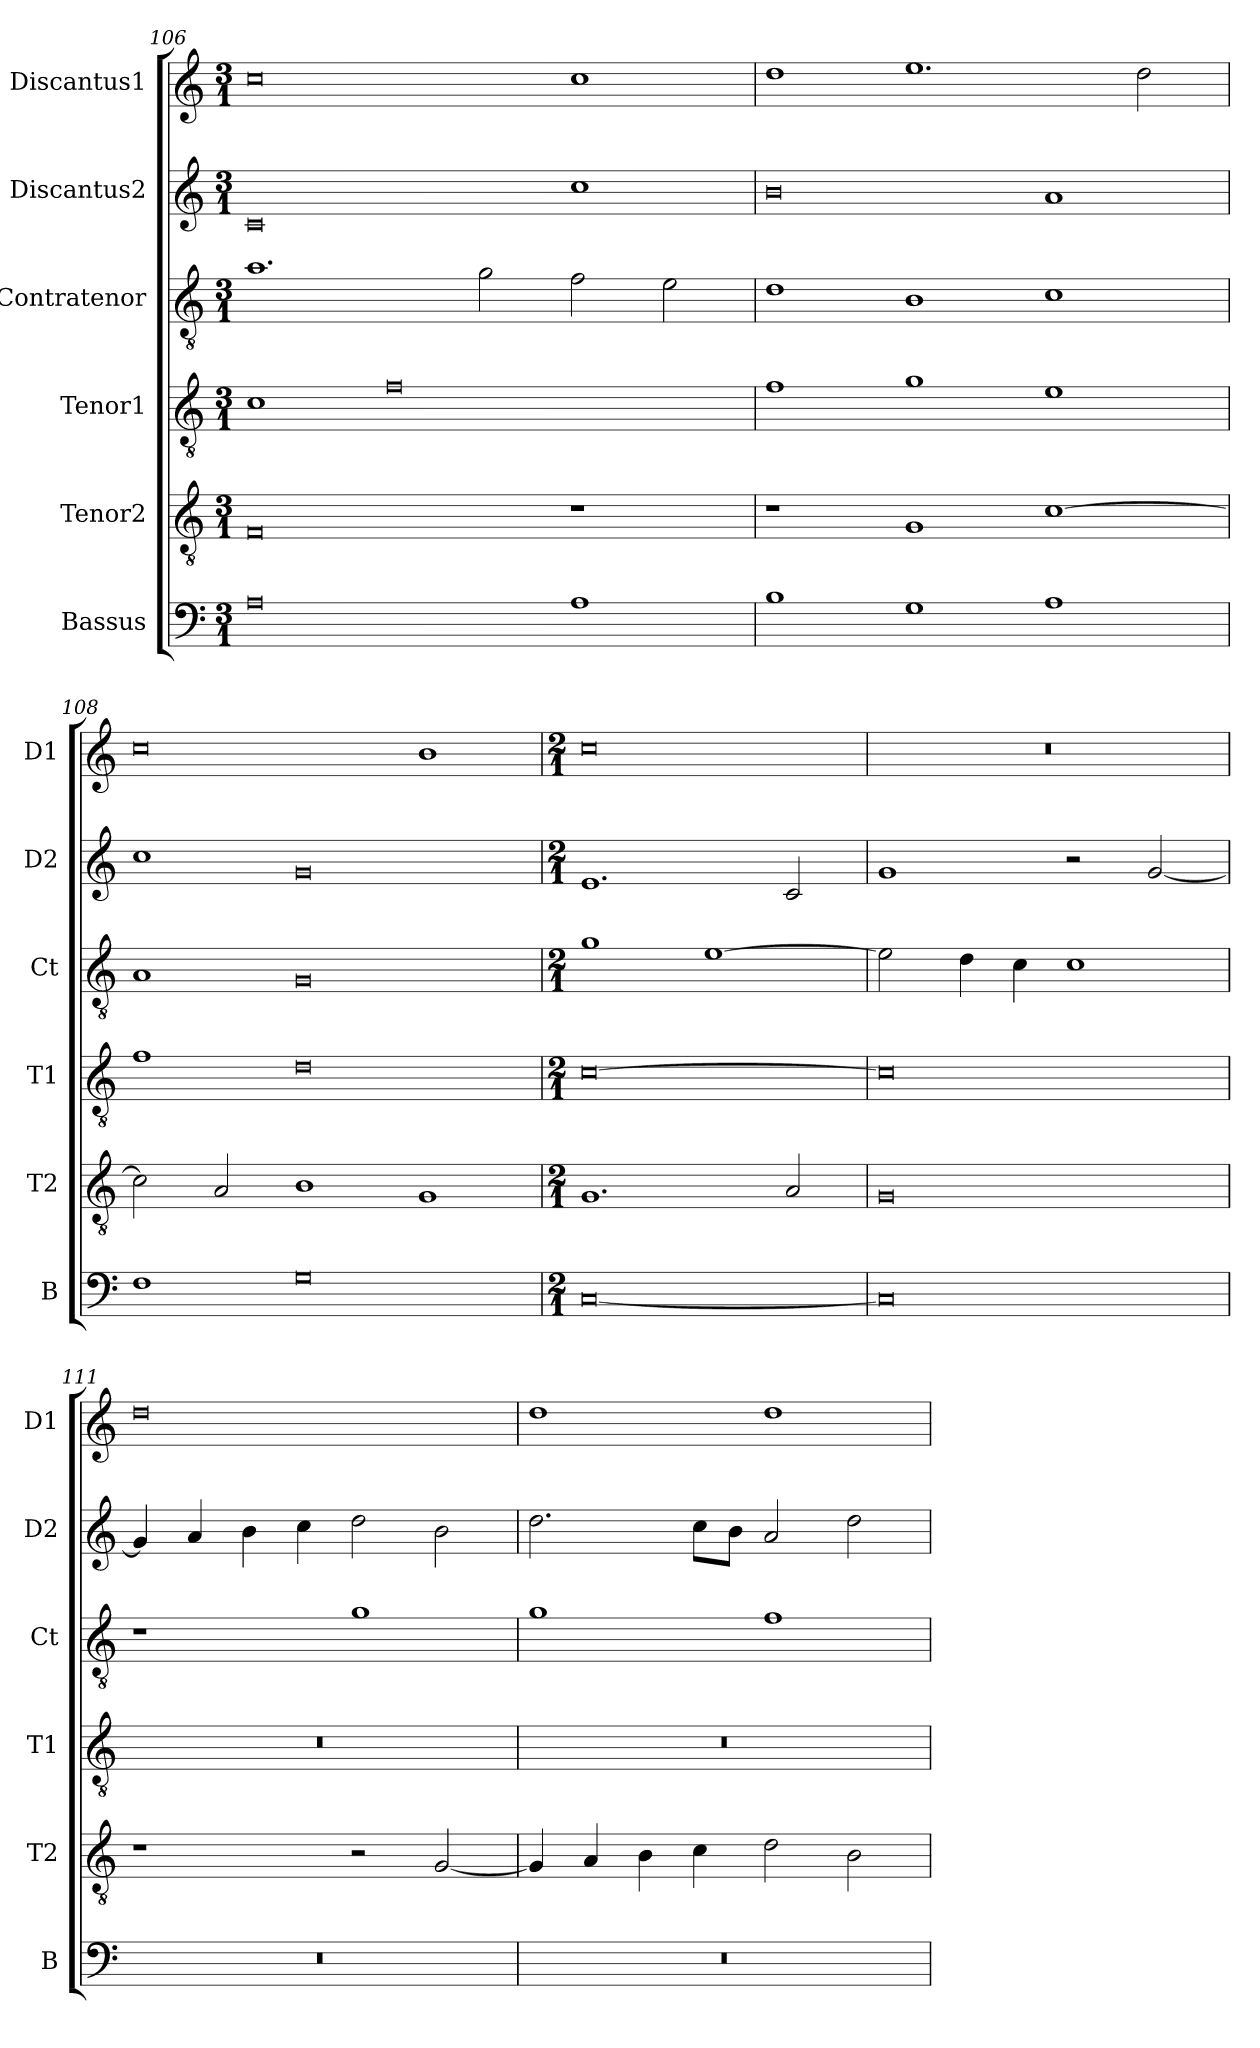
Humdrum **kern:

**kern	**kern	**kern	**kern	**kern	**kern
*part6	*part5	*part4	*part3	*part2	*part1
*staff6	*staff5	*staff4	*staff3	*staff2	*staff1
*I"Bassus	*I"Tenor2	*I"Tenor1	*I"Contratenor	*I"Discantus2	*I"Discantus1
*I'B	*I'T2	*I'T1	*I'Ct	*I'D2	*I'D1
*clefF4	*clefGv2	*clefGv2	*clefGv2	*clefG2	*clefG2
*k[]	*k[]	*k[]	*k[]	*k[]	*k[]
*M3/1	*M3/1	*M3/1	*M3/1	*M3/1	*M3/1
=106	=106	=106	=106	=106	=106
0A	0F	1c	1.a	0c	0cc
.	.	0f	.	.	.
.	.	.	2g\	.	.
1A	1r	.	2f\	1cc	1cc
.	.	.	2e\	.	.
=107	=107	=107	=107	=107	=107
1B	1r	1f	1d	0b	1dd
1G	1G	1g	1B	.	1.ee
1A	[1c	1e	1c	1a	.
.	.	.	.	.	2dd\
=108	=108	=108	=108	=108	=108
1F	2c\]	1f	1A	1cc	0cc
.	2A/	.	.	.	.
0G	1B	0d	0G	0g	.
.	1G	.	.	.	1b
=109	=109	=109	=109	=109	=109
*M2/1	*M2/1	*M2/1	*M2/1	*M2/1	*M2/1
[0C	1.G	[0c	1g	1.e	0cc
.	.	.	[1e	.	.
.	2A/	.	.	2c/	.
=110	=110	=110	=110	=110	=110
0C]	0G	0c]	2e\]	1g	0r
.	.	.	4d\	.	.
.	.	.	4c\	.	.
.	.	.	1c	2r	.
.	.	.	.	[2g/	.
=111	=111	=111	=111	=111	=111
0r	1r	0r	1r	4g/]	0dd
.	.	.	.	4a/	.
.	.	.	.	4b\	.
.	.	.	.	4cc\	.
.	2r	.	1g	2dd\	.
.	[2G/	.	.	2b\	.
=112	=112	=112	=112	=112	=112
0r	4G/]	0r	1g	2.dd\	1dd
.	4A/	.	.	.	.
.	4B\	.	.	.	.
.	4c\	.	.	8cc\L	.
.	.	.	.	8b\J	.
.	2d\	.	1f	2a/	1dd
.	2B\	.	.	2dd\	.
=	=	=	=	=	=
*-	*-	*-	*-	*-	*-
